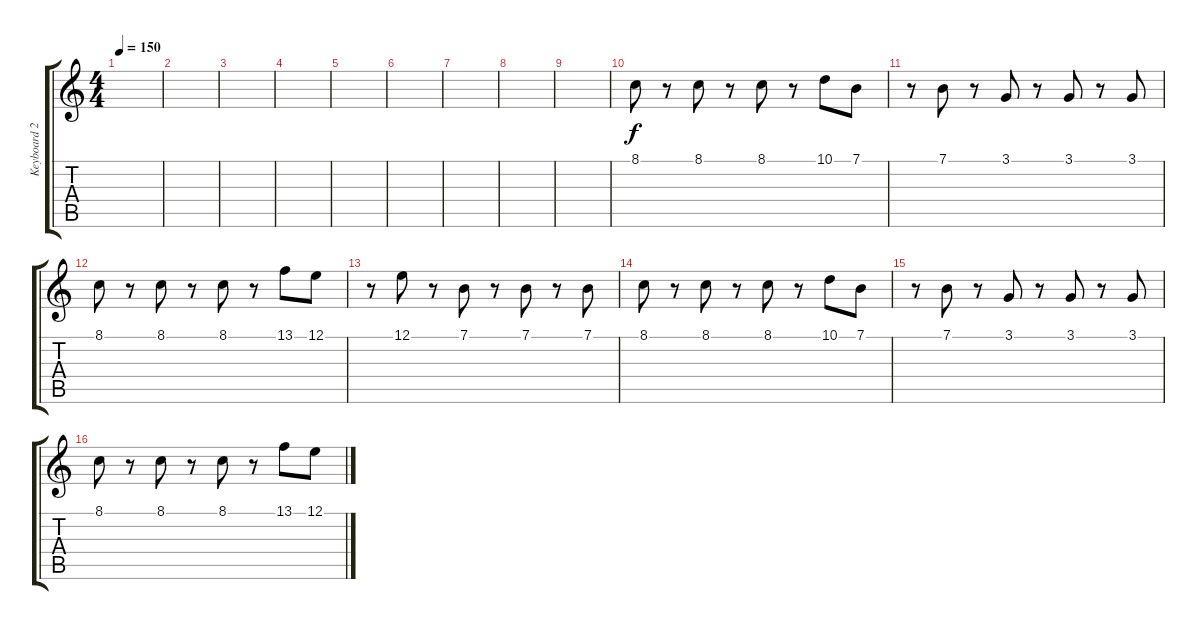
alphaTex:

\track ("Keyboard 2" "Keyboard 2") {instrument tremolostrings}
\staff {score tabs}
\tuning (E4 B3 G3 D3 A2 E2) {hide}
\ts (4 4)
\tempo 150
\clef g2
\ks c
|
|
|
|
|
|
|
|
|
8.1.8 r.8 8.1.8 r.8 8.1.8 r.8 10.1.8 7.1.8 |
r.8 7.1.8 r.8 3.1.8 r.8 3.1.8 r.8 3.1.8 |
8.1.8 r.8 8.1.8 r.8 8.1.8 r.8 13.1.8 12.1.8 |
r.8 12.1.8 r.8 7.1.8 r.8 7.1.8 r.8 7.1.8 |
8.1.8 r.8 8.1.8 r.8 8.1.8 r.8 10.1.8 7.1.8 |
r.8 7.1.8 r.8 3.1.8 r.8 3.1.8 r.8 3.1.8 |
8.1.8 r.8 8.1.8 r.8 8.1.8 r.8 13.1.8 12.1.8
